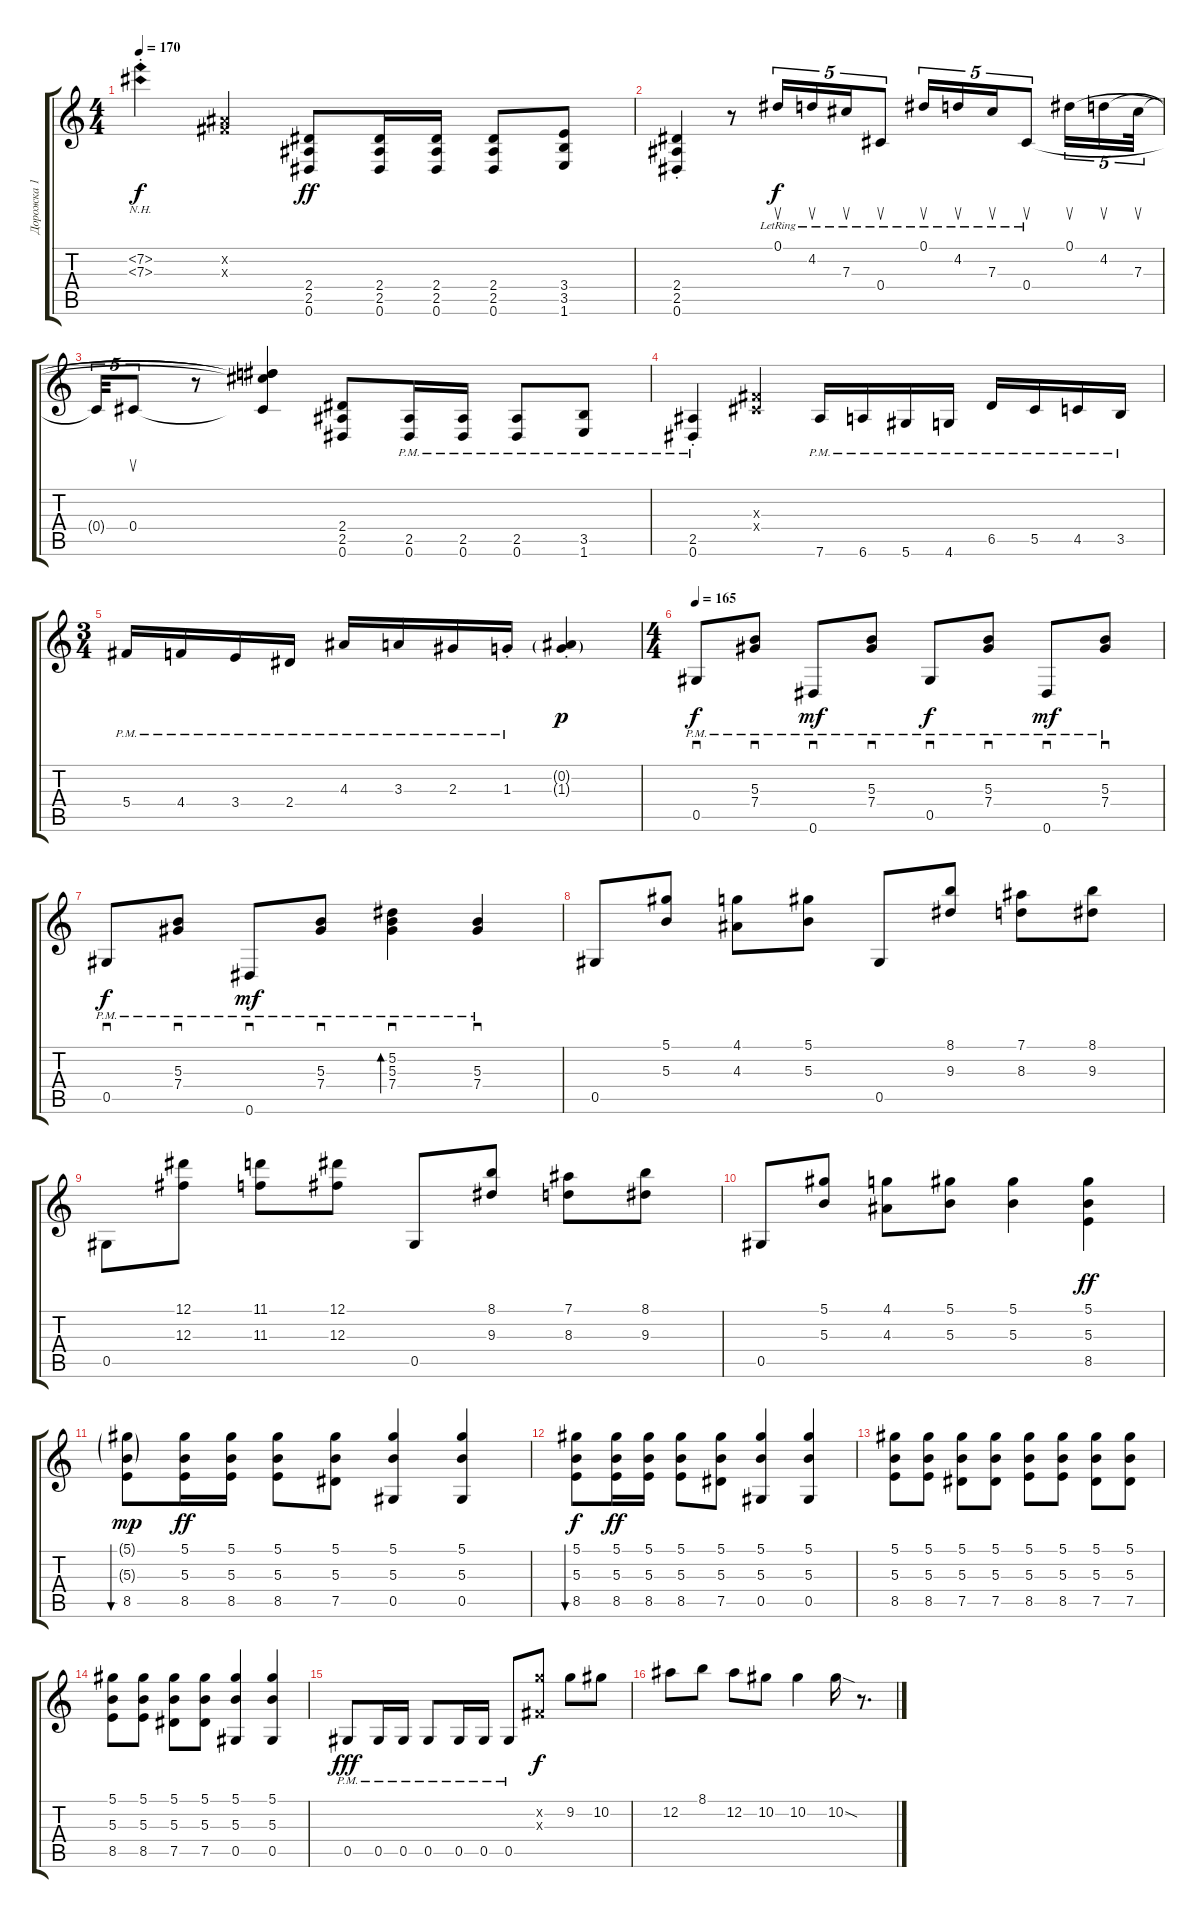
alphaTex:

\track ("Дорожка 1" "Дорожка 1") {instrument acousticguitarsteel}
\staff {score tabs}
\tuning (Eb4 Bb3 Gb3 Db3 Ab2 Eb2) {hide}
\ts (4 4)
\tempo 170
\clef g2
\ks c
(7.2{nh st} 7.3{nh st}).4{dy f} (0.2{x} 0.3{x}).4 (2.4 2.5 0.6).8{dy ff} (2.4 2.5 0.6).16 (2.4 2.5 0.6).16 (2.4 2.5 0.6).8 (3.4 3.5 1.6).8 |
(2.4{st} 2.5{st} 0.6{st}).4 r.8 0.1{lr}.16{su tu (5 4) dy f} 4.2{lr}.16{su tu (5 4)} 7.3{lr}.16{su tu (5 4)} 0.4{lr}.8{su tu (5 4)} 0.1{lr}.16{su tu (5 4)} 4.2{lr}.16{su tu (5 4)} 7.3{lr}.16{su tu (5 4)} 0.4{lr}.8{su tu (5 4)} 0.1.16{su tu (5 4)} 4.2.16{su tu (5 4)} 7.3.32{su tu (5 4)} |
0.4{t}.32{tu (5 4)} 0.4.8{su tu (5 4)} r.8 (0.1{t} 4.2{t} 7.3{t} 0.4{t}).4 (2.4 2.5 0.6).8 (2.5{pm} 0.6{pm}).16 (2.5{pm} 0.6{pm}).16 (2.5{pm} 0.6{pm}).8 (3.5{pm} 1.6{pm}).8 |
(2.5{pm st} 0.6{pm st}).4 (0.3{x} 0.4{x}).4 7.6{pm}.16 6.6{pm}.16 5.6{pm}.16 4.6{pm}.16 6.5{pm}.16 5.5{pm}.16 4.5{pm}.16 3.5{pm}.16 |
\ts (3 4)
5.4{pm}.16 4.4{pm}.16 3.4{pm}.16 2.4{pm}.16 4.3{pm}.16 3.3{pm}.16 2.3{pm}.16 1.3{pm st}.16 (0.2{g st} 1.3{g st}).4{dy p} |
\ts (4 4)
\tempo 165
0.5{pm}.8{sd dy f} (5.3{pm} 7.4{pm}).8{sd} 0.6{pm}.8{sd dy mf} (5.3{pm} 7.4{pm}).8{sd} 0.5{pm}.8{sd dy f} (5.3{pm} 7.4{pm}).8{sd} 0.6{pm}.8{sd dy mf} (5.3{pm} 7.4{pm}).8{sd} |
0.5{pm}.8{sd dy f} (5.3{pm} 7.4{pm}).8{sd} 0.6{pm}.8{sd dy mf} (5.3{pm} 7.4{pm}).8{sd} (5.2 5.3 7.4{pm}).4{sd bd 30} (5.3{pm} 7.4{pm}).4{sd} |
0.5.8 (5.1 5.3).8 (4.1 4.3).8 (5.1 5.3).8 0.5.8 (8.1 9.3).8 (7.1 8.3).8 (8.1 9.3).8 |
0.5.8 (12.1 12.3).8 (11.1 11.3).8 (12.1 12.3).8 0.5.8 (8.1 9.3).8 (7.1 8.3).8 (8.1 9.3).8 |
0.5.8 (5.1 5.3).8 (4.1 4.3).8 (5.1 5.3).8 (5.1 5.3).4 (5.1 5.3 8.5).4{dy ff} |
(5.1{g} 5.3{g} 8.5).8{bu 30 dy mp} (5.1 5.3 8.5).16{dy ff} (5.1 5.3 8.5).16 (5.1 5.3 8.5).8 (5.1 5.3 7.5).8 (5.1 5.3 0.5).4 (5.1 5.3 0.5).4 |
(5.1 5.3 8.5).8{bu 30 dy f} (5.1 5.3 8.5).16{dy ff} (5.1 5.3 8.5).16 (5.1 5.3 8.5).8 (5.1 5.3 7.5).8 (5.1 5.3 0.5).4 (5.1 5.3 0.5).4 |
(5.1 5.3 8.5).8 (5.1 5.3 8.5).8 (5.1 5.3 7.5).8 (5.1 5.3 7.5).8 (5.1 5.3 8.5).8 (5.1 5.3 8.5).8 (5.1 5.3 7.5).8 (5.1 5.3 7.5).8 |
(5.1 5.3 8.5).8 (5.1 5.3 8.5).8 (5.1 5.3 7.5).8 (5.1 5.3 7.5).8 (5.1 5.3 0.5).4 (5.1 5.3 0.5).4 |
0.5{pm}.8{dy fff} 0.5{pm}.16 0.5{pm}.16 0.5{pm}.8 0.5{pm}.16 0.5{pm}.16 0.5{pm}.8 (9.2{x} 0.3{x}).8{dy f} 9.2.8 10.2.8 |
12.2.8 8.1.8 12.2.8 10.2.8 10.2.4 10.2{sod}.16 r.8{d}
